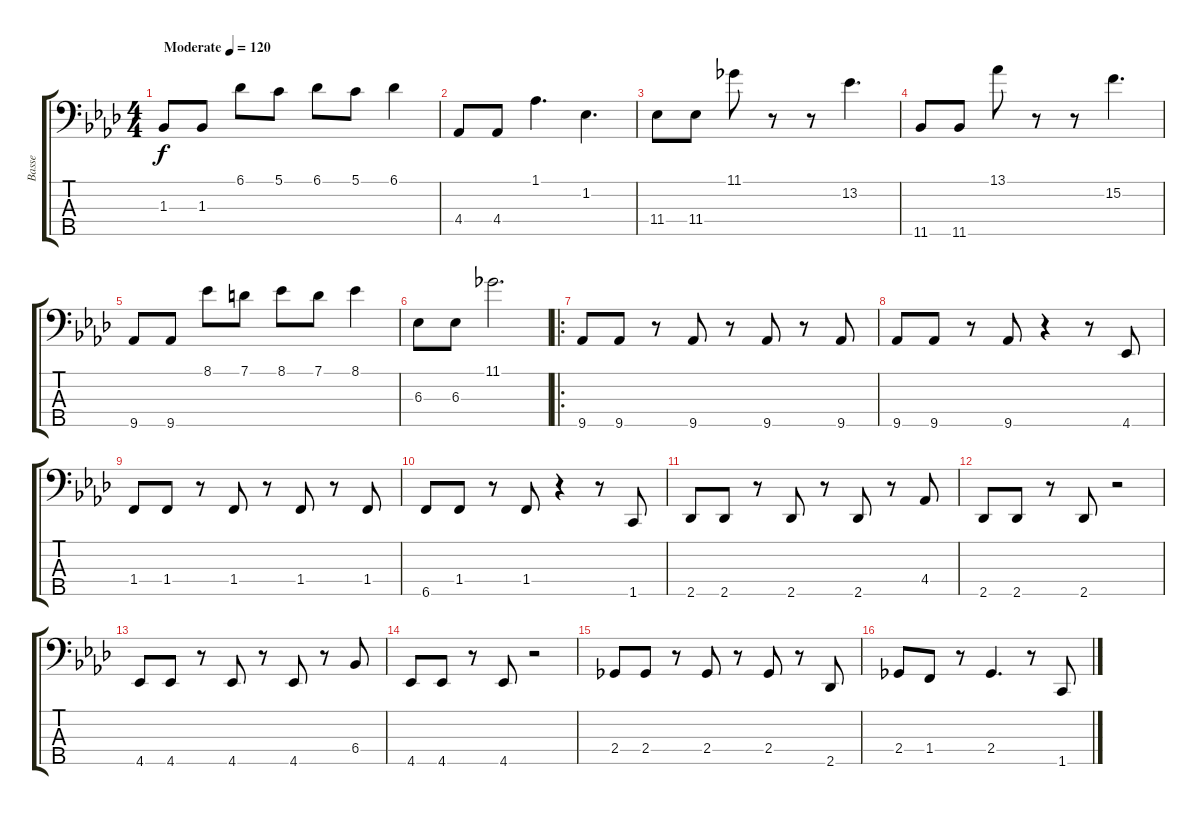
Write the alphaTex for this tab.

\track ("Basse" "Basse") {instrument slapbass1}
\staff {score tabs}
\tuning (G2 D2 A1 E1 B0) {hide}
\ts (4 4)
\tempo (120 "Moderate")
\clef f4
\ks ab
1.3.8{dy f instrument slapbass1} 1.3.8 6.1.8 5.1.8 6.1.8 5.1.8 6.1.4 |
4.4.8 4.4.8 1.1.4{d} 1.2.4{d} |
11.4.8 11.4.8 11.1.8 r.8 r.8 13.2.4{d} |
11.5.8 11.5.8 13.1.8 r.8 r.8 15.2.4{d} |
9.5.8 9.5.8 8.1.8 7.1.8 8.1.8 7.1.8 8.1.4 |
6.3.8 6.3.8 11.1.2{d} |
\ro
9.5.8 9.5.8 r.8 9.5.8 r.8 9.5.8 r.8 9.5.8 |
9.5.8 9.5.8 r.8 9.5.8 r.4 r.8 4.5.8 |
1.4.8 1.4.8 r.8 1.4.8 r.8 1.4.8 r.8 1.4.8 |
6.5.8 1.4.8 r.8 1.4.8 r.4 r.8 1.5.8 |
2.5.8 2.5.8 r.8 2.5.8 r.8 2.5.8 r.8 4.4.8 |
2.5.8 2.5.8 r.8 2.5.8 r.2 |
4.5.8 4.5.8 r.8 4.5.8 r.8 4.5.8 r.8 6.4.8 |
4.5.8 4.5.8 r.8 4.5.8 r.2 |
2.4.8 2.4.8 r.8 2.4.8 r.8 2.4.8 r.8 2.5.8 |
2.4.8 1.4.8 r.8 2.4.4{d} r.8 1.5.8
